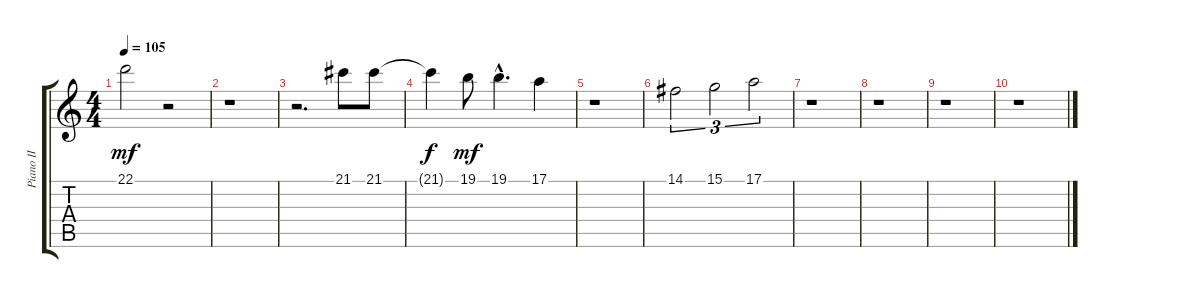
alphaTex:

\track ("Piano II" "Piano II") {instrument honkytonkpiano}
\staff {score tabs}
\tuning (E4 B3 G3 D3 A2 E2) {hide}
\ts (4 4)
\tempo 105
\clef g2
\ks c
22.1.2{dy mf} r.2 |
r.1 |
r.2{d} 21.1.8 21.1.8 |
21.1{t}.4{dy f} 19.1.8{dy mf} 19.1{hac}.4{d} 17.1.4 |
r.1 |
14.1.2{tu (3 2)} 15.1.2{tu (3 2)} 17.1.2{tu (3 2)} |
r.1 |
r.1 |
r.1 |
r.1
